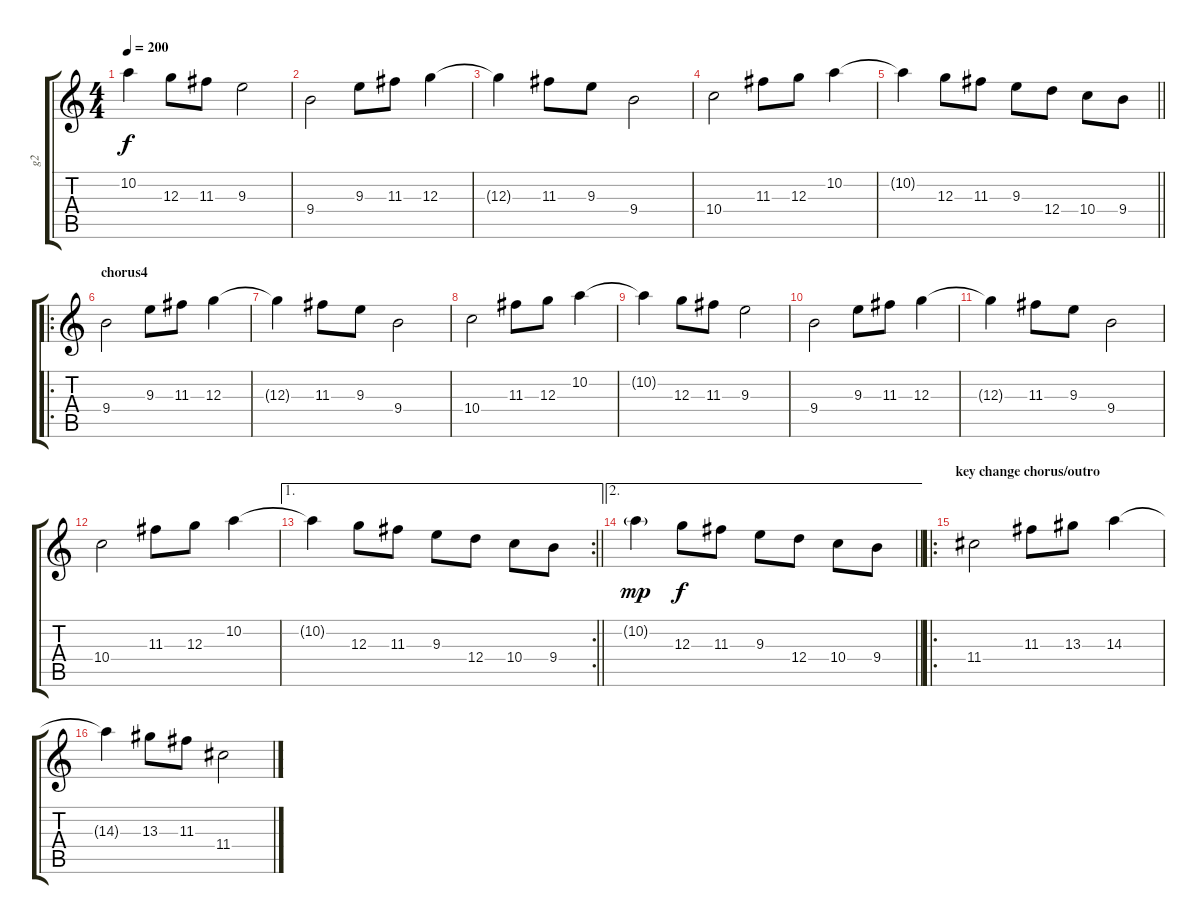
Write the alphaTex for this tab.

\track ("g2" "g2") {instrument distortionguitar}
\staff {score tabs}
\tuning (E4 B3 G3 D3 A2 E2) {hide}
\ts (4 4)
\tempo 200
\clef g2
\ks c
10.2{t}.4{dy f} 12.3.8 11.3.8 9.3.2 |
9.4.2 9.3.8 11.3.8 12.3.4 |
12.3{t}.4 11.3.8 9.3.8 9.4.2 |
10.4.2 11.3.8 12.3.8 10.2.4 |
\barLineRight lightlight
10.2{t}.4 12.3.8 11.3.8 9.3.8 12.4.8 10.4.8 9.4.8 |
\ro
\section ("" "chorus4")
9.4.2{instrument distortionguitar} 9.3.8 11.3.8 12.3.4 |
12.3{t}.4 11.3.8 9.3.8 9.4.2 |
10.4.2 11.3.8 12.3.8 10.2.4 |
10.2{t}.4 12.3.8 11.3.8 9.3.2 |
9.4.2 9.3.8 11.3.8 12.3.4 |
12.3{t}.4 11.3.8 9.3.8 9.4.2 |
10.4.2 11.3.8 12.3.8 10.2.4 |
\ae 1
\rc 2
\barLineRight lightlight
10.2{t}.4 12.3.8 11.3.8 9.3.8 12.4.8 10.4.8 9.4.8 |
\ae 2
\barLineRight lightlight
10.2{g}.4{dy mp} 12.3.8{dy f} 11.3.8 9.3.8 12.4.8 10.4.8 9.4.8 |
\ro
\section ("" "key change chorus/outro")
11.4.2{instrument distortionguitar} 11.3.8 13.3.8 14.3.4 |
14.3{t}.4 13.3.8 11.3.8 11.4.2
